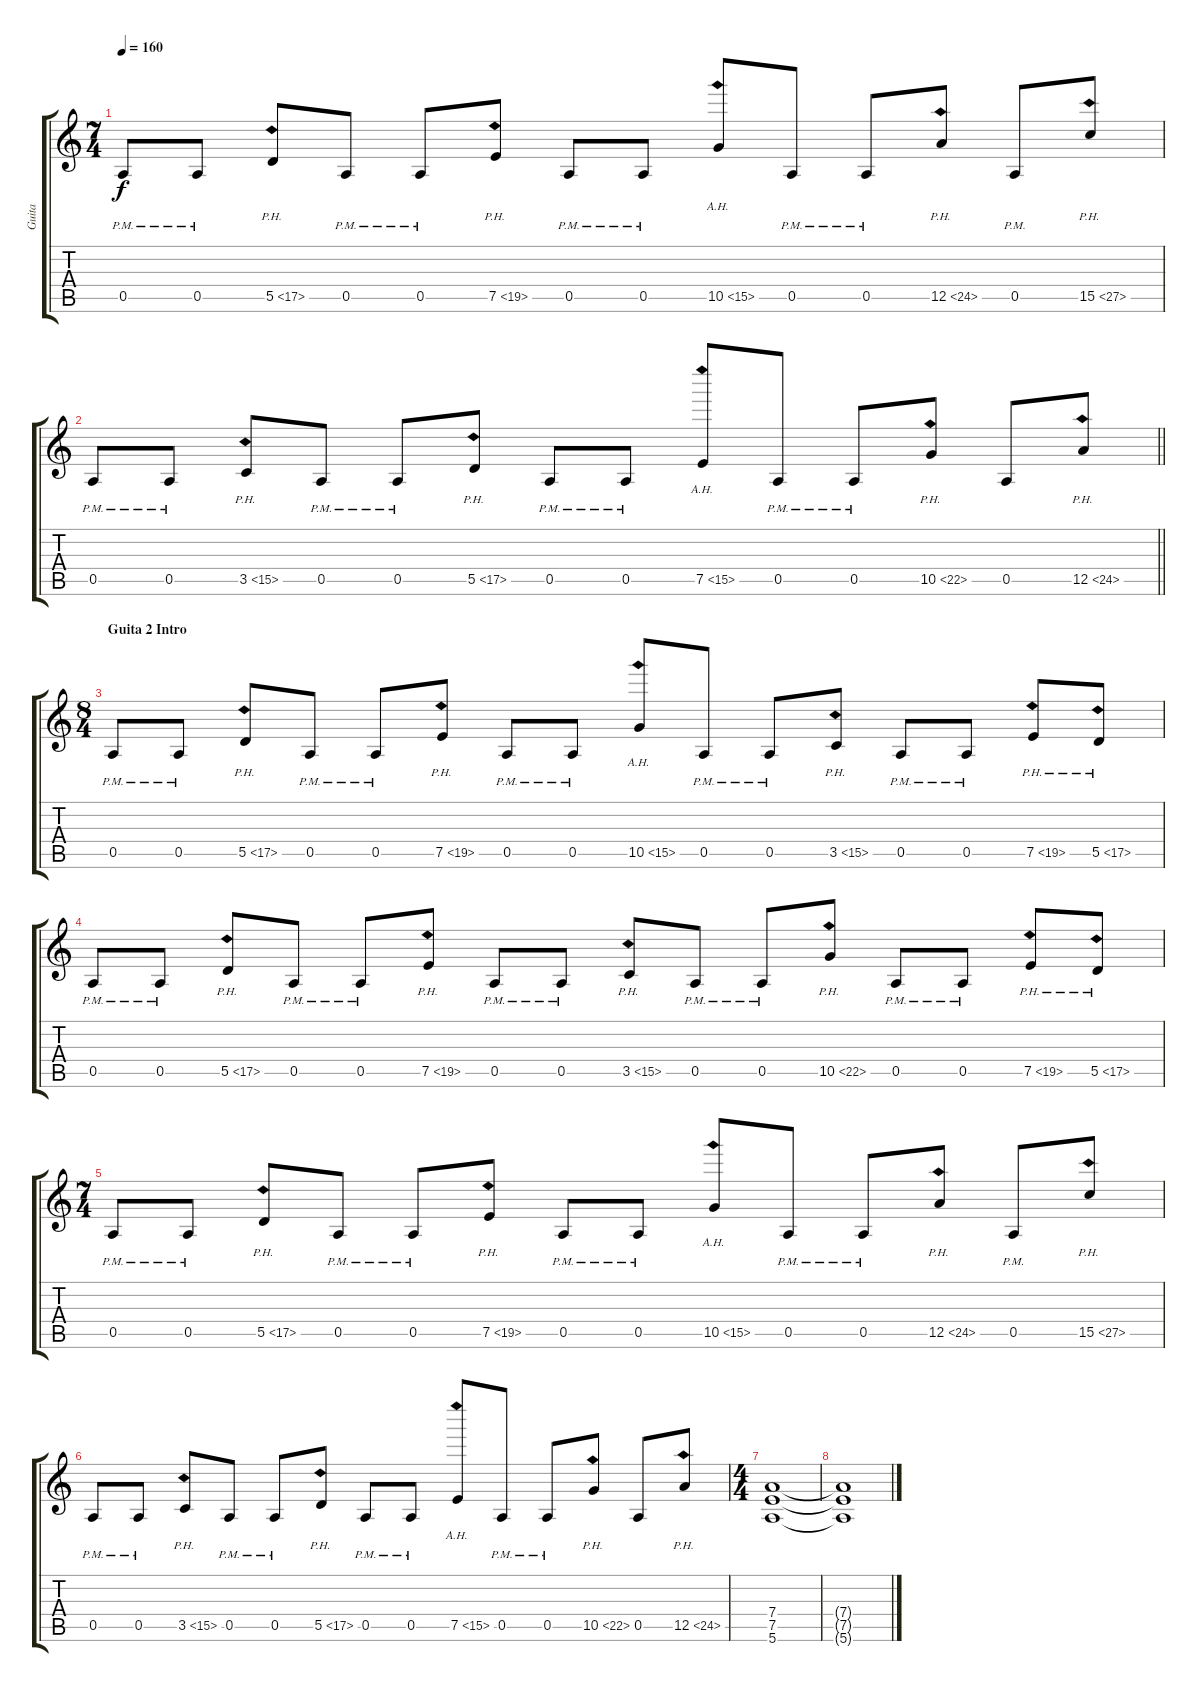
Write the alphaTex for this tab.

\track ("Guita" "Guita") {instrument distortionguitar}
\staff {score tabs}
\tuning (E4 B3 G3 D3 A2 E2) {hide}
\ts (7 4)
\tempo 160
\clef g2
\ks c
0.5{pm}.8{dy f} 0.5{pm}.8 5.5{ph 12}.8 0.5{pm}.8 0.5{pm}.8 7.5{ph 12}.8 0.5{pm}.8 0.5{pm}.8 10.5{ah 5}.8 0.5{pm}.8 0.5{pm}.8 12.5{ph 12}.8 0.5{pm}.8 15.5{ph 12}.8 |
\barLineRight lightlight
0.5{pm}.8 0.5{pm}.8 3.5{ph 12}.8 0.5{pm}.8 0.5{pm}.8 5.5{ph 12}.8 0.5{pm}.8 0.5{pm}.8 7.5{ah 8}.8 0.5{pm}.8 0.5{pm}.8 10.5{ph 12}.8 0.5.8 12.5{ph 12}.8 |
\ts (8 4)
\section ("" "Guita 2 Intro")
0.5{pm}.8 0.5{pm}.8 5.5{ph 12}.8 0.5{pm}.8 0.5{pm}.8 7.5{ph 12}.8 0.5{pm}.8 0.5{pm}.8 10.5{ah 5}.8 0.5{pm}.8 0.5{pm}.8 3.5{ph 12}.8 0.5{pm}.8 0.5{pm}.8 7.5{ph 12}.8 5.5{ph 12}.8 |
0.5{pm}.8 0.5{pm}.8 5.5{ph 12}.8 0.5{pm}.8 0.5{pm}.8 7.5{ph 12}.8 0.5{pm}.8 0.5{pm}.8 3.5{ph 12}.8 0.5{pm}.8 0.5{pm}.8 10.5{ph 12}.8 0.5{pm}.8 0.5{pm}.8 7.5{ph 12}.8 5.5{ph 12}.8 |
\ts (7 4)
0.5{pm}.8 0.5{pm}.8 5.5{ph 12}.8 0.5{pm}.8 0.5{pm}.8 7.5{ph 12}.8 0.5{pm}.8 0.5{pm}.8 10.5{ah 5}.8 0.5{pm}.8 0.5{pm}.8 12.5{ph 12}.8 0.5{pm}.8 15.5{ph 12}.8 |
0.5{pm}.8 0.5{pm}.8 3.5{ph 12}.8 0.5{pm}.8 0.5{pm}.8 5.5{ph 12}.8 0.5{pm}.8 0.5{pm}.8 7.5{ah 8}.8 0.5{pm}.8 0.5{pm}.8 10.5{ph 12}.8 0.5.8 12.5{ph 12}.8 |
\ts (4 4)
(7.4 7.5 5.6).1 |
(7.4{t} 7.5{t} 5.6{t}).1
